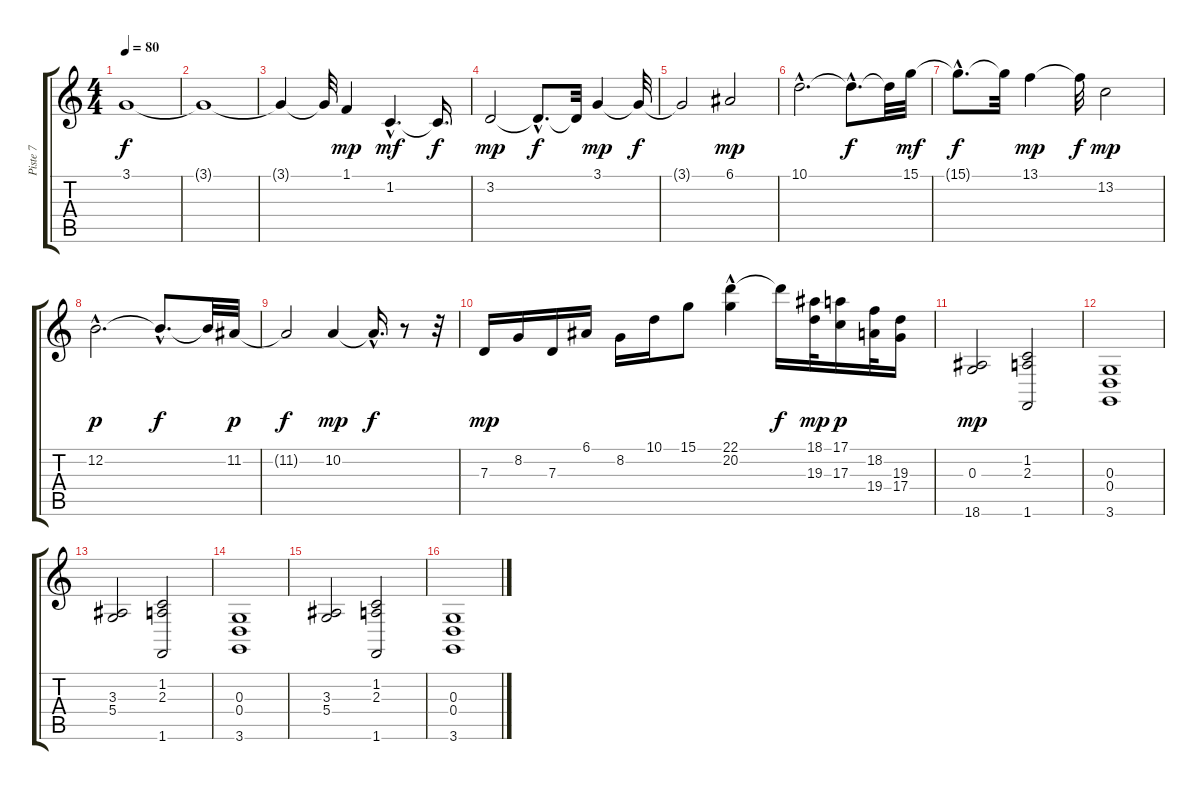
\track ("Piste 7" "Piste 7") {instrument stringensemble2}
\staff {score tabs}
\tuning (E4 B3 G3 D3 A2 E2) {hide}
\ts (4 4)
\tempo 80
\clef g2
\ks c
3.1{t}.1{dy f} |
3.1{t}.1 |
3.1{t}.4 3.1{t}.32 1.1.4{dy mp} 1.2{hac}.4{d dy mf} 1.2{t}.16{d dy f} |
3.2.2{dy mp} 3.2{hac t}.8{d dy f} 3.2{t}.32 3.1.4{dy mp} 3.1{t}.32{dy f} |
3.1{t}.2 6.1.2{dy mp} |
10.1{hac}.2{d} 10.1{hac t}.8{d dy f} 10.1{t}.32 15.1.32{dy mf} |
15.1{hac t}.8{d dy f} 15.1{t}.32 13.1.4{dy mp} 13.1{t}.32{dy f} 13.2.2{dy mp} |
12.2{hac}.2{d dy p} 12.2{hac t}.8{d dy f} 12.2{t}.32 11.2.32{dy p} |
11.2{t}.2{dy f} 10.2.4{dy mp} 10.2{hac t}.16{d dy f} r.8 r.32 |
7.3.16{dy mp} 8.2.16 7.3.16 6.1.16 8.2.16 10.1.16 15.1.8 (22.1 20.2{hac}).4 22.1{t}.16{dy f} (18.1 19.3).32{dy mp} (17.1 17.3).16{dy p} (18.2 19.4).32 (19.3 17.4).16 |
(0.3 18.6).2{dy mp} (1.2 2.3 1.6).2 |
(0.3 0.4 3.6).1 |
(3.3 5.4).2 (1.2 2.3 1.6).2 |
(0.3 0.4 3.6).1 |
(3.3 5.4).2 (1.2 2.3 1.6).2 |
(0.3 0.4 3.6).1
